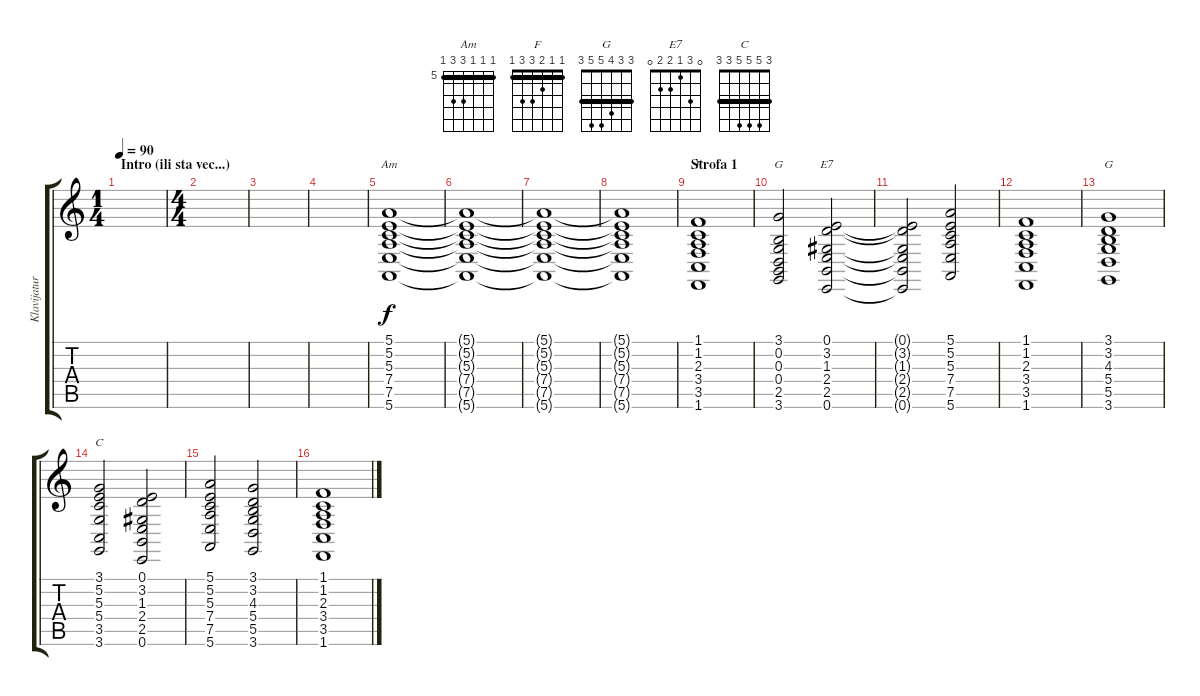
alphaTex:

\track ("Klavijature" "Klavijatur") {instrument stringensemble1}
\staff {score tabs}
\tuning (E4 B3 G3 D3 A2 E2) {hide}
\chord ("Am" 5 5 5 7 7 5) {firstfret 5 barre 5}
\chord ("F" 1 1 2 3 3 1) {barre 1}
\chord ("G" 3 0 0 0 2 3)
\chord ("E7" 0 3 1 2 2 0)
\chord ("G" 3 3 4 5 5 3) {barre 3}
\chord ("C" 3 5 5 5 3 3) {barre 3}
\ts (1 4)
\section ("" "Intro (ili sta vec...)")
\tempo 90
\clef g2
\ks c
|
\ts (4 4)
|
|
|
(5.1 5.2 5.3 7.4 7.5 5.6).1{ch "Am"} |
(5.1{t} 5.2{t} 5.3{t} 7.4{t} 7.5{t} 5.6{t}).1 |
(5.1{t} 5.2{t} 5.3{t} 7.4{t} 7.5{t} 5.6{t}).1 |
(5.1{t} 5.2{t} 5.3{t} 7.4{t} 7.5{t} 5.6{t}).1 |
\section ("" "Strofa 1")
(1.1 1.2 2.3 3.4 3.5 1.6).1{ch "F"} |
(3.1 0.2 0.3 0.4 2.5 3.6).2{ch "G"} (0.1 3.2 1.3 2.4 2.5 0.6).2{ch "E7"} |
(0.1{t} 3.2{t} 1.3{t} 2.4{t} 2.5{t} 0.6{t}).2 (5.1 5.2 5.3 7.4 7.5 5.6).2 |
(1.1 1.2 2.3 3.4 3.5 1.6).1 |
(3.1 3.2 4.3 5.4 5.5 3.6).1{ch "G"} |
(3.1 5.2 5.3 5.4 3.5 3.6).2{ch "C"} (0.1 3.2 1.3 2.4 2.5 0.6).2 |
(5.1 5.2 5.3 7.4 7.5 5.6).2 (3.1 3.2 4.3 5.4 5.5 3.6).2 |
(1.1 1.2 2.3 3.4 3.5 1.6).1
